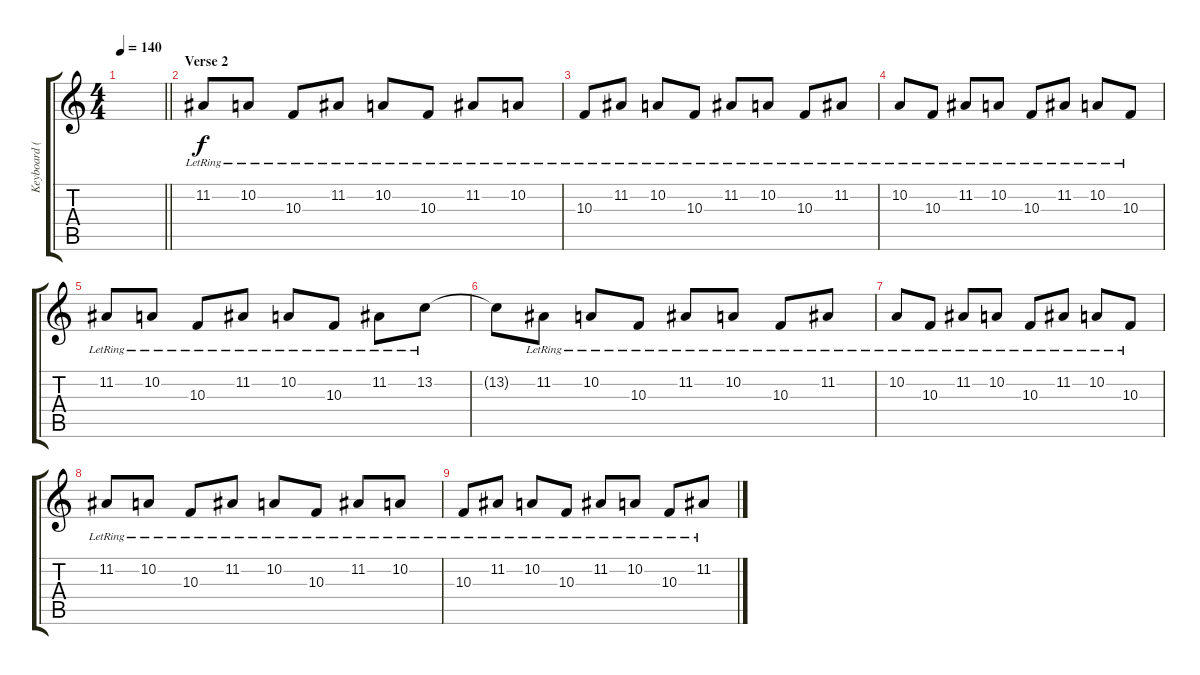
\track ("Keyboard (Piano)" "Keyboard (") {instrument acousticgrandpiano}
\staff {score tabs}
\tuning (E4 B3 G3 D3 A2 E2) {hide}
\ts (4 4)
\tempo 140
\clef g2
\barLineRight lightlight
\ks c
|
\section ("" "Verse 2")
11.2{lr}.8{volume 10} 10.2{lr}.8 10.3{lr}.8 11.2{lr}.8 10.2{lr}.8 10.3{lr}.8 11.2{lr}.8 10.2{lr}.8 |
10.3{lr}.8 11.2{lr}.8 10.2{lr}.8 10.3{lr}.8 11.2{lr}.8 10.2{lr}.8 10.3{lr}.8 11.2{lr}.8 |
10.2{lr}.8 10.3{lr}.8 11.2{lr}.8 10.2{lr}.8 10.3{lr}.8 11.2{lr}.8 10.2{lr}.8 10.3{lr}.8 |
11.2{lr}.8 10.2{lr}.8 10.3{lr}.8 11.2{lr}.8 10.2{lr}.8 10.3{lr}.8 11.2{lr}.8 13.2{lr}.8 |
13.2{t}.8 11.2{lr}.8 10.2{lr}.8 10.3{lr}.8 11.2{lr}.8 10.2{lr}.8 10.3{lr}.8 11.2{lr}.8 |
10.2{lr}.8 10.3{lr}.8 11.2{lr}.8 10.2{lr}.8 10.3{lr}.8 11.2{lr}.8 10.2{lr}.8 10.3{lr}.8 |
11.2{lr}.8 10.2{lr}.8 10.3{lr}.8 11.2{lr}.8 10.2{lr}.8 10.3{lr}.8 11.2{lr}.8 10.2{lr}.8 |
10.3{lr}.8 11.2{lr}.8 10.2{lr}.8 10.3{lr}.8 11.2{lr}.8 10.2{lr}.8 10.3{lr}.8 11.2{lr}.8
